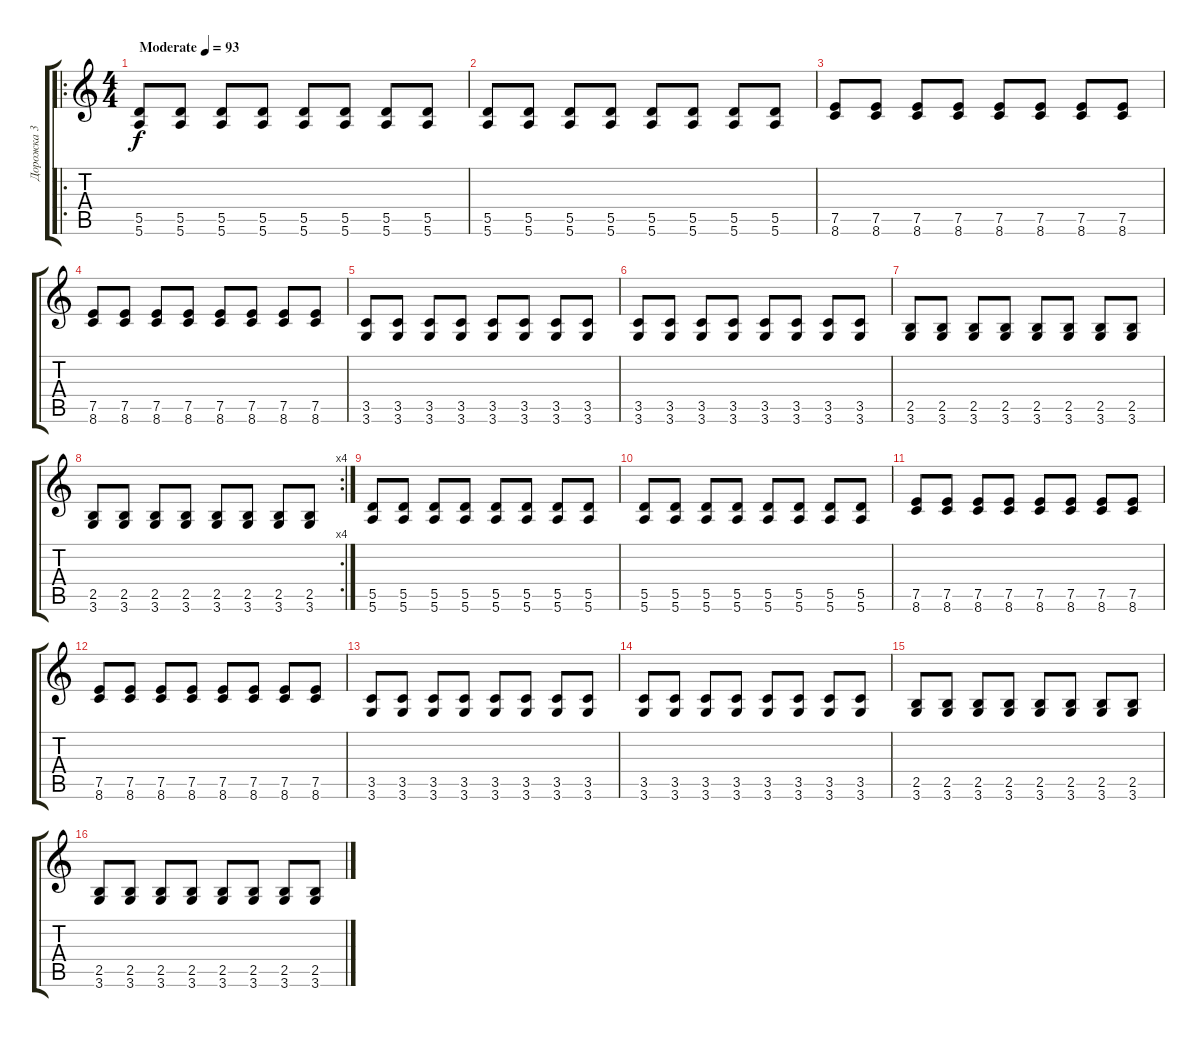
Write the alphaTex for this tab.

\track ("Дорожка 3" "Дорожка 3") {instrument distortionguitar}
\staff {score tabs}
\tuning (E4 B3 G3 D3 A2 E2) {hide}
\ro
\ts (4 4)
\tempo (93 "Moderate")
\clef g2
\ks c
(5.5 5.6).8{dy f instrument distortionguitar} (5.5 5.6).8 (5.5 5.6).8 (5.5 5.6).8 (5.5 5.6).8 (5.5 5.6).8 (5.5 5.6).8 (5.5 5.6).8 |
(5.5 5.6).8 (5.5 5.6).8 (5.5 5.6).8 (5.5 5.6).8 (5.5 5.6).8 (5.5 5.6).8 (5.5 5.6).8 (5.5 5.6).8 |
(7.5 8.6).8 (7.5 8.6).8 (7.5 8.6).8 (7.5 8.6).8 (7.5 8.6).8 (7.5 8.6).8 (7.5 8.6).8 (7.5 8.6).8 |
(7.5 8.6).8 (7.5 8.6).8 (7.5 8.6).8 (7.5 8.6).8 (7.5 8.6).8 (7.5 8.6).8 (7.5 8.6).8 (7.5 8.6).8 |
(3.5 3.6).8 (3.5 3.6).8 (3.5 3.6).8 (3.5 3.6).8 (3.5 3.6).8 (3.5 3.6).8 (3.5 3.6).8 (3.5 3.6).8 |
(3.5 3.6).8 (3.5 3.6).8 (3.5 3.6).8 (3.5 3.6).8 (3.5 3.6).8 (3.5 3.6).8 (3.5 3.6).8 (3.5 3.6).8 |
(2.5 3.6).8 (2.5 3.6).8 (2.5 3.6).8 (2.5 3.6).8 (2.5 3.6).8 (2.5 3.6).8 (2.5 3.6).8 (2.5 3.6).8 |
\rc 4
(2.5 3.6).8 (2.5 3.6).8 (2.5 3.6).8 (2.5 3.6).8 (2.5 3.6).8 (2.5 3.6).8 (2.5 3.6).8 (2.5 3.6).8 |
(5.5 5.6).8 (5.5 5.6).8 (5.5 5.6).8 (5.5 5.6).8 (5.5 5.6).8 (5.5 5.6).8 (5.5 5.6).8 (5.5 5.6).8 |
(5.5 5.6).8 (5.5 5.6).8 (5.5 5.6).8 (5.5 5.6).8 (5.5 5.6).8 (5.5 5.6).8 (5.5 5.6).8 (5.5 5.6).8 |
(7.5 8.6).8 (7.5 8.6).8 (7.5 8.6).8 (7.5 8.6).8 (7.5 8.6).8 (7.5 8.6).8 (7.5 8.6).8 (7.5 8.6).8 |
(7.5 8.6).8 (7.5 8.6).8 (7.5 8.6).8 (7.5 8.6).8 (7.5 8.6).8 (7.5 8.6).8 (7.5 8.6).8 (7.5 8.6).8 |
(3.5 3.6).8 (3.5 3.6).8 (3.5 3.6).8 (3.5 3.6).8 (3.5 3.6).8 (3.5 3.6).8 (3.5 3.6).8 (3.5 3.6).8 |
(3.5 3.6).8 (3.5 3.6).8 (3.5 3.6).8 (3.5 3.6).8 (3.5 3.6).8 (3.5 3.6).8 (3.5 3.6).8 (3.5 3.6).8 |
(2.5 3.6).8 (2.5 3.6).8 (2.5 3.6).8 (2.5 3.6).8 (2.5 3.6).8 (2.5 3.6).8 (2.5 3.6).8 (2.5 3.6).8 |
(2.5 3.6).8 (2.5 3.6).8 (2.5 3.6).8 (2.5 3.6).8 (2.5 3.6).8 (2.5 3.6).8 (2.5 3.6).8 (2.5 3.6).8
